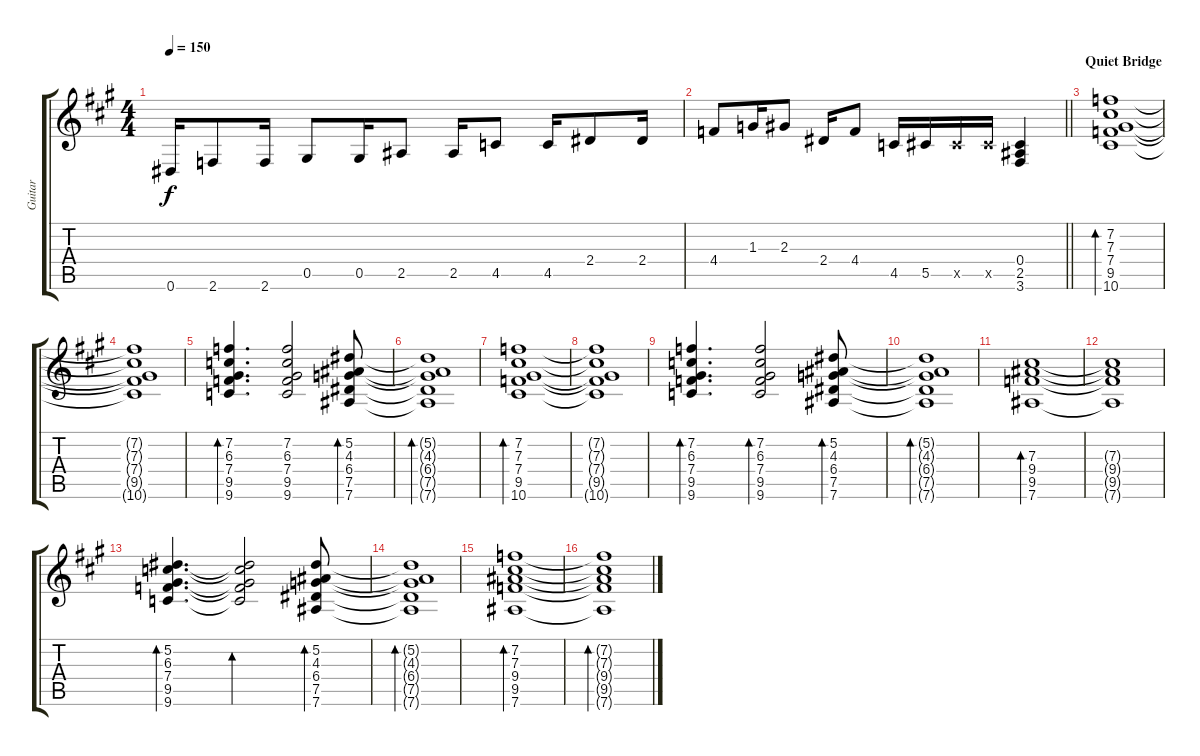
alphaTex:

\track ("Guitar" "Guitar") {instrument distortionguitar}
\staff {score tabs}
\tuning (Eb4 Bb3 Gb3 Db3 Ab2 Eb2) {hide}
\ts (4 4)
\tempo 150
\clef g2
\ks f#minor
0.6.16{dy f} 2.6.8 2.6.16 0.5.8 0.5.16 2.5.8 2.5.16 4.5.8 4.5.16 2.4.8 2.4.16 |
\barLineRight lightlight
4.4.8 1.3.16 2.3.8 2.4.16 4.4.8 4.5.16 5.5.16 5.5{x}.16 5.5{x}.16 (0.4 2.5 3.6).4 |
\section ("" "Quiet Bridge")
(7.2 7.3 7.4 9.5 10.6).1{bd 480 instrument acousticguitarsteel} |
(7.2{t} 7.3{t} 7.4{t} 9.5{t} 10.6{t}).1 |
(7.2 6.3 7.4 9.5 9.6).4{d bd 240} (7.2 6.3 7.4 9.5 9.6).2 (5.2 4.3 6.4 7.5 7.6).8{bd 480} |
(5.2{t} 4.3{t} 6.4{t} 7.5{t} 7.6{t}).1{bd 480} |
(7.2 7.3 7.4 9.5 10.6).1{bd 480} |
(7.2{t} 7.3{t} 7.4{t} 9.5{t} 10.6{t}).1 |
(7.2 6.3 7.4 9.5 9.6).4{d bd 240} (7.2 6.3 7.4 9.5 9.6).2{bd 120} (5.2 4.3 6.4 7.5 7.6).8{bd 480} |
(5.2{t} 4.3{t} 6.4{t} 7.5{t} 7.6{t}).1{bd 480} |
(7.3 9.4 9.5 7.6).1{bd 480} |
(7.3{t} 9.4{t} 9.5{t} 7.6{t}).1 |
(5.2 6.3 7.4 9.5 9.6).4{d bd 240} (5.2{t} 6.3{t} 7.4{t} 9.5{t} 9.6{t}).2{bd 120} (5.2 4.3 6.4 7.5 7.6).8{bd 480} |
(5.2{t} 4.3{t} 6.4{t} 7.5{t} 7.6{t}).1{bd 480} |
(7.2 7.3 9.4 9.5 7.6).1{bd 480} |
(7.2{t} 7.3{t} 9.4{t} 9.5{t} 7.6{t}).1{bd 480}
